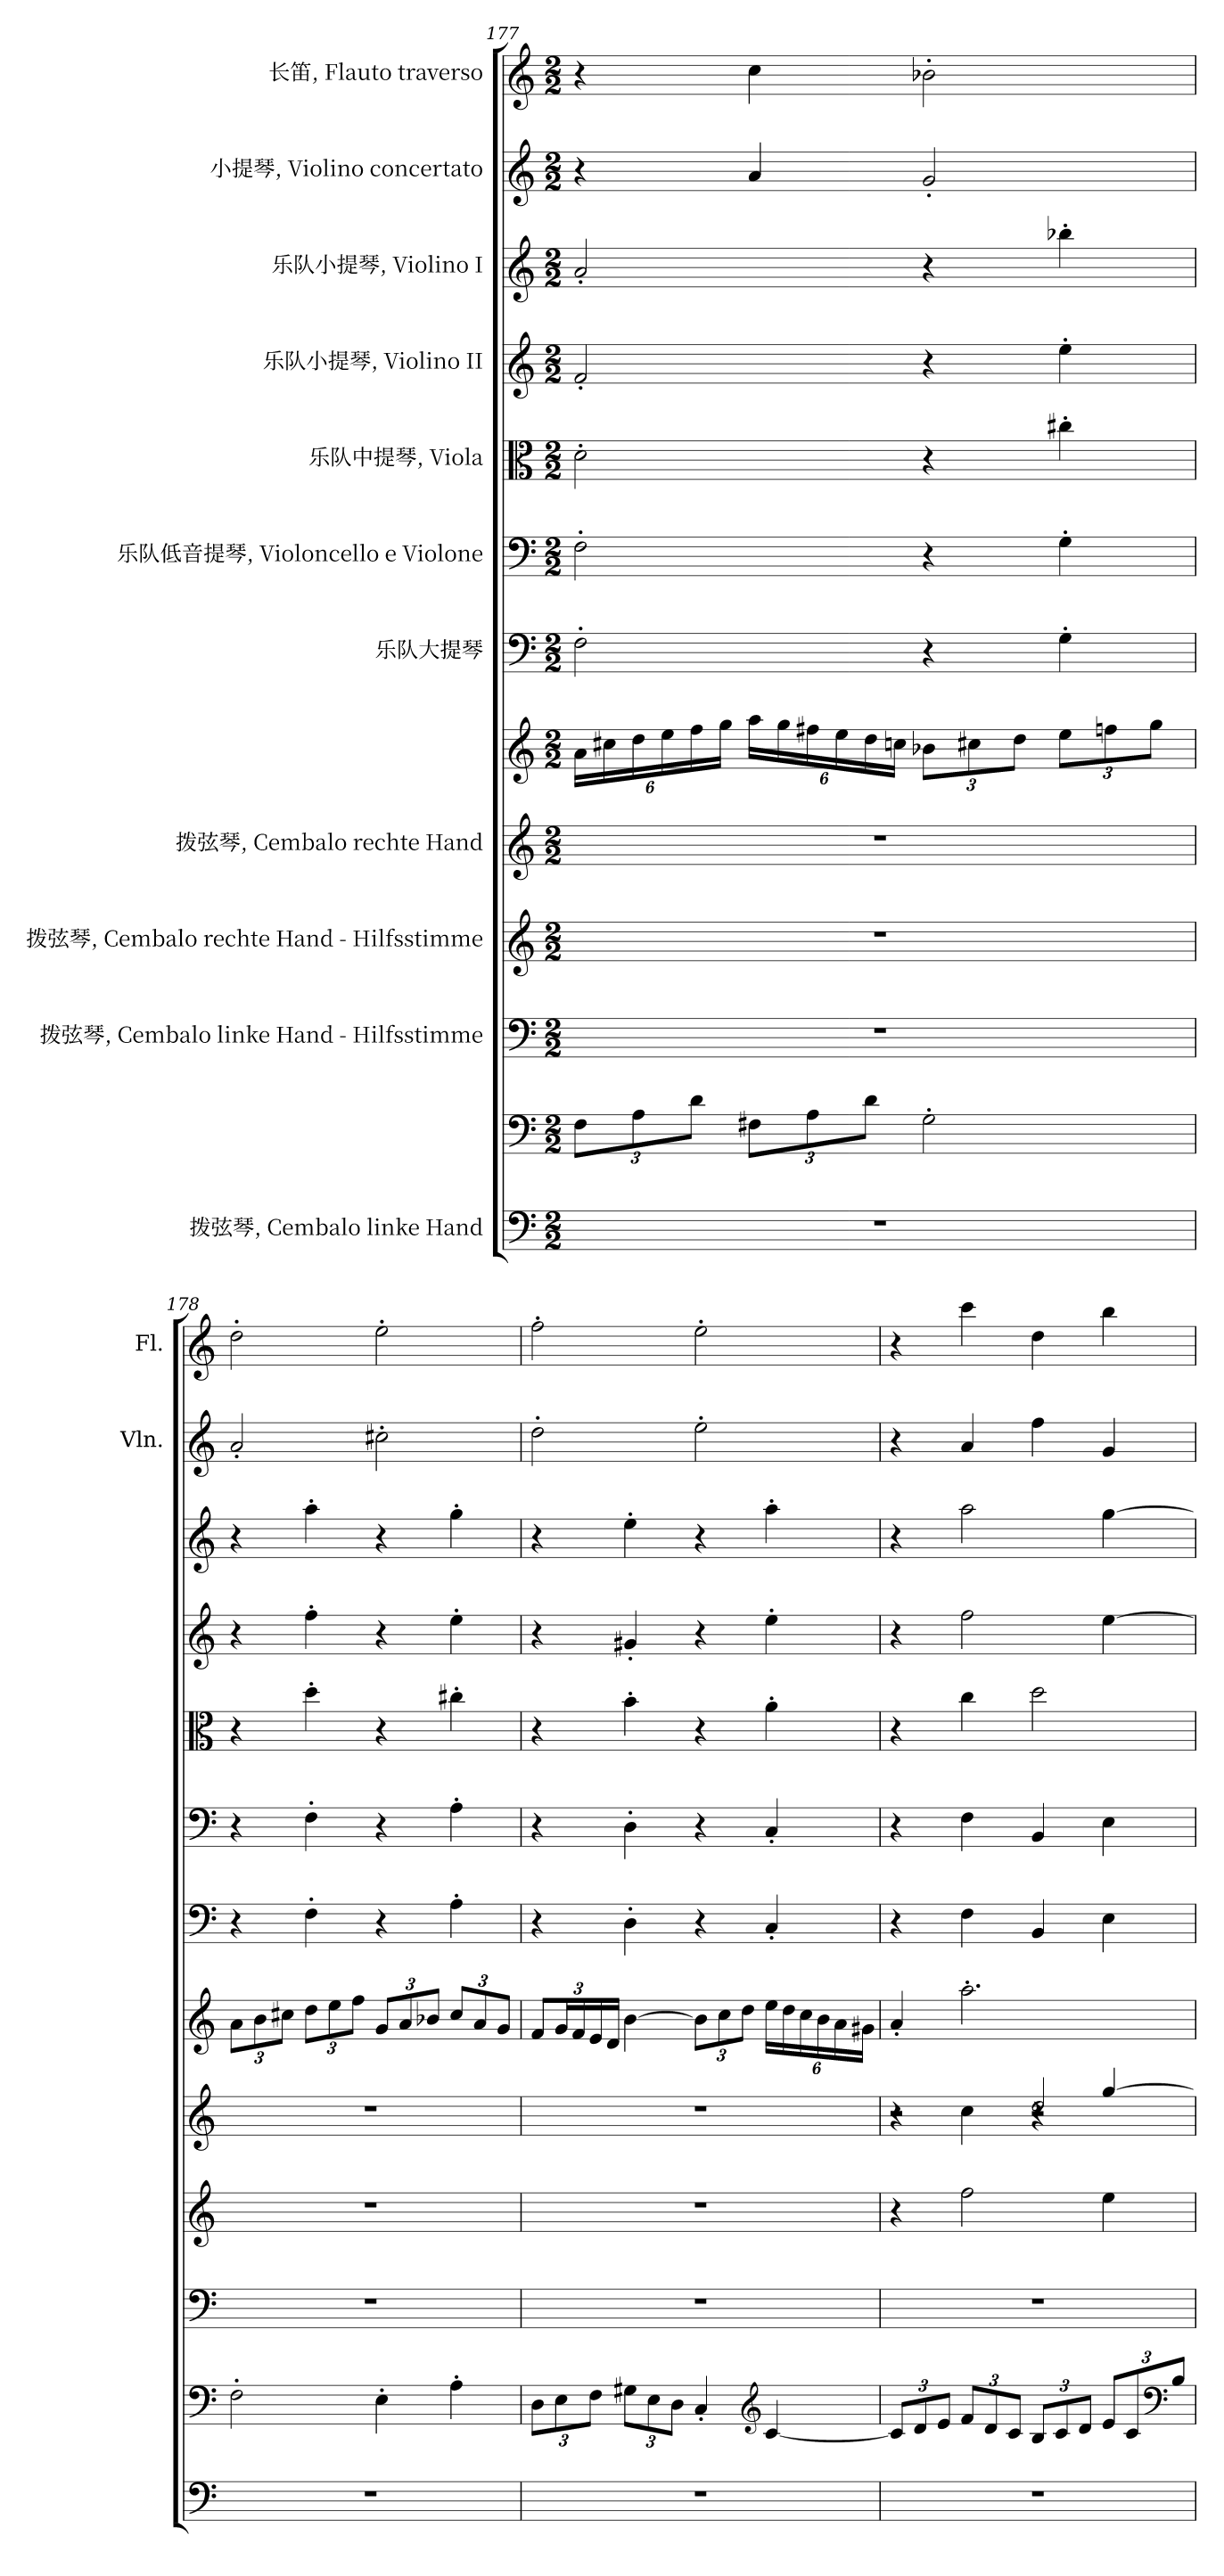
**kern	**kern	**kern	**kern	**kern	**kern	**kern	**kern	**kern	**kern	**kern	**kern	**kern
*part11	*part11	*part10	*part9	*part8	*part8	*part7	*part6	*part5	*part4	*part3	*part2	*part1
*staff13	*staff12	*staff11	*staff10	*staff9	*staff8	*staff7	*staff6	*staff5	*staff4	*staff3	*staff2	*staff1
*I"拨弦琴, Cembalo linke Hand	*	*I"拨弦琴, Cembalo linke Hand - Hilfsstimme	*I"拨弦琴, Cembalo rechte Hand - Hilfsstimme	*I"拨弦琴, Cembalo rechte Hand	*	*I"乐队大提琴	*I"乐队低音提琴, Violoncello e Violone	*I"乐队中提琴, Viola	*I"乐队小提琴, Violino II	*I"乐队小提琴, Violino I	*I"小提琴, Violino concertato	*I"长笛, Flauto traverso
*	*	*	*	*	*	*	*	*	*	*	*I'Vln.	*I'Fl.
!!LO:PB:g=z
*clefF4	*clefF4	*clefF4	*clefG2	*clefG2	*clefG2	*clefF4	*clefF4	*clefC3	*clefG2	*clefG2	*clefG2	*clefG2
*	*	*	*	*	*	*	*ITrd7c12	*	*	*	*	*
*k[]	*k[]	*k[]	*k[]	*k[]	*k[]	*k[]	*k[]	*k[]	*k[]	*k[]	*k[]	*k[]
*M2/2	*M2/2	*M2/2	*M2/2	*M2/2	*M2/2	*M2/2	*M2/2	*M2/2	*M2/2	*M2/2	*M2/2	*M2/2
*	*Xbrackettup	*	*	*	*Xbrackettup	*	*	*	*	*	*	*
=177	=177	=177	=177	=177	=177	=177	=177	=177	=177	=177	=177	=177
1r	12F\L	1r	1r	1r	24a\LL	2F'\	2FF'\	2d'\	2f'/	2a'/	4r	4r
.	.	.	.	.	24cc#X\	.	.	.	.	.	.	.
.	12A\	.	.	.	24dd\	.	.	.	.	.	.	.
.	.	.	.	.	24ee\	.	.	.	.	.	.	.
.	12d\J	.	.	.	24ff\	.	.	.	.	.	.	.
.	.	.	.	.	24gg\JJ	.	.	.	.	.	.	.
.	12F#X\L	.	.	.	24aa\LL	.	.	.	.	.	4a/	4cc\
.	.	.	.	.	24gg\	.	.	.	.	.	.	.
.	12A\	.	.	.	24ff#X\	.	.	.	.	.	.	.
.	.	.	.	.	24ee\	.	.	.	.	.	.	.
.	12d\J	.	.	.	24dd\	.	.	.	.	.	.	.
.	.	.	.	.	24ccn\JJ	.	.	.	.	.	.	.
.	2G'\	.	.	.	12b-X\L	4r	4r	4r	4r	4r	2g'/	2b-X'\
.	.	.	.	.	12cc#X\	.	.	.	.	.	.	.
.	.	.	.	.	12dd\J	.	.	.	.	.	.	.
.	.	.	.	.	12ee\L	4G'\	4GG'\	4cc#X'\	4ee'\	4bb-X'\	.	.
.	.	.	.	.	12ffn\	.	.	.	.	.	.	.
.	.	.	.	.	12gg\J	.	.	.	.	.	.	.
=178	=178	=178	=178	=178	=178	=178	=178	=178	=178	=178	=178	=178
1r	2F'\	1r	1r	1r	12a\L	4r	4r	4r	4r	4r	2a'/	2dd'\
.	.	.	.	.	12b\	.	.	.	.	.	.	.
.	.	.	.	.	12cc#X\J	.	.	.	.	.	.	.
.	.	.	.	.	12dd\L	4F'\	4FF'\	4dd'\	4ff'\	4aa'\	.	.
.	.	.	.	.	12ee\	.	.	.	.	.	.	.
.	.	.	.	.	12ff\J	.	.	.	.	.	.	.
.	4E'\	.	.	.	12g/L	4r	4r	4r	4r	4r	2cc#X'\	2ee'\
.	.	.	.	.	12a/	.	.	.	.	.	.	.
.	.	.	.	.	12b-X/J	.	.	.	.	.	.	.
.	4A'\	.	.	.	12cc#/L	4A'\	4AA'\	4cc#X'\	4ee'\	4gg'\	.	.
.	.	.	.	.	12a/	.	.	.	.	.	.	.
.	.	.	.	.	12g/J	.	.	.	.	.	.	.
!!LO:PB:g=z
=179	=179	=179	=179	=179	=179	=179	=179	=179	=179	=179	=179	=179
1r	12D\L	1r	1r	1r	12f/L	4r	4r	4r	4r	4r	2dd'\	2ff'\
.	12E\	.	.	.	24g/L	.	.	.	.	.	.	.
.	.	.	.	.	24f/	.	.	.	.	.	.	.
.	12F\J	.	.	.	24e/	.	.	.	.	.	.	.
.	.	.	.	.	24d/JJ	.	.	.	.	.	.	.
.	12G#X\L	.	.	.	[4b\	4D'\	4DD'\	4b'\	4g#X'/	4ee'\	.	.
.	12E\	.	.	.	.	.	.	.	.	.	.	.
.	12D\J	.	.	.	.	.	.	.	.	.	.	.
.	4C'/	.	.	.	12b\L]	4r	4r	4r	4r	4r	2ee'\	2ee'\
.	.	.	.	.	12cc\	.	.	.	.	.	.	.
.	.	.	.	.	12dd\J	.	.	.	.	.	.	.
*	*clefG2	*	*	*	*	*	*	*	*	*	*	*
.	[4c/	.	.	.	24ee\LL	4C'/	4CC'/	4a'\	4ee'\	4aa'\	.	.
.	.	.	.	.	24dd\	.	.	.	.	.	.	.
.	.	.	.	.	24cc\	.	.	.	.	.	.	.
.	.	.	.	.	24b\	.	.	.	.	.	.	.
.	.	.	.	.	24a\	.	.	.	.	.	.	.
.	.	.	.	.	24g#X\JJ	.	.	.	.	.	.	.
=180	=180	=180	=180	=180	=180	=180	=180	=180	=180	=180	=180	=180
*	*	*	*	*^	*	*	*	*	*	*	*	*
*	*	*	*	*	*^	*	*	*	*	*	*	*	*
1r	12c/L]	1r	4r	2r	4r	2r	4a'/	4r	4r	4r	4r	4r	4r	4r
.	12d/	.	.	.	.	.	.	.	.	.	.	.	.	.
.	12e/J	.	.	.	.	.	.	.	.	.	.	.	.	.
.	12f/L	.	2ff\	.	4cc\	.	2.aa'\	4F\	4FF\	4cc\	2ff\	2aa\	4a/	4ccc\
.	12d/	.	.	.	.	.	.	.	.	.	.	.	.	.
.	12c/J	.	.	.	.	.	.	.	.	.	.	.	.	.
.	12B/L	.	.	4r	2r	2dd/	.	4BB/	4BBB/	2dd\	.	.	4ff\	4dd\
.	12c/	.	.	.	.	.	.	.	.	.	.	.	.	.
.	12d/J	.	.	.	.	.	.	.	.	.	.	.	.	.
.	12e/L	.	4ee\	[4gg/	.	.	.	4E\	4EE\	.	[4ee\	[4gg\	4g/	4bb\
.	12c/	.	.	.	.	.	.	.	.	.	.	.	.	.
*	*clefF4	*	*	*	*	*	*	*	*	*	*	*	*	*
.	12B/J	.	.	.	.	.	.	.	.	.	.	.	.	.
*	*	*	*	*v	*v	*v	*	*	*	*	*	*	*	*
=	=	=	=	=	=	=	=	=	=	=	=	=
*-	*-	*-	*-	*-	*-	*-	*-	*-	*-	*-	*-	*-
